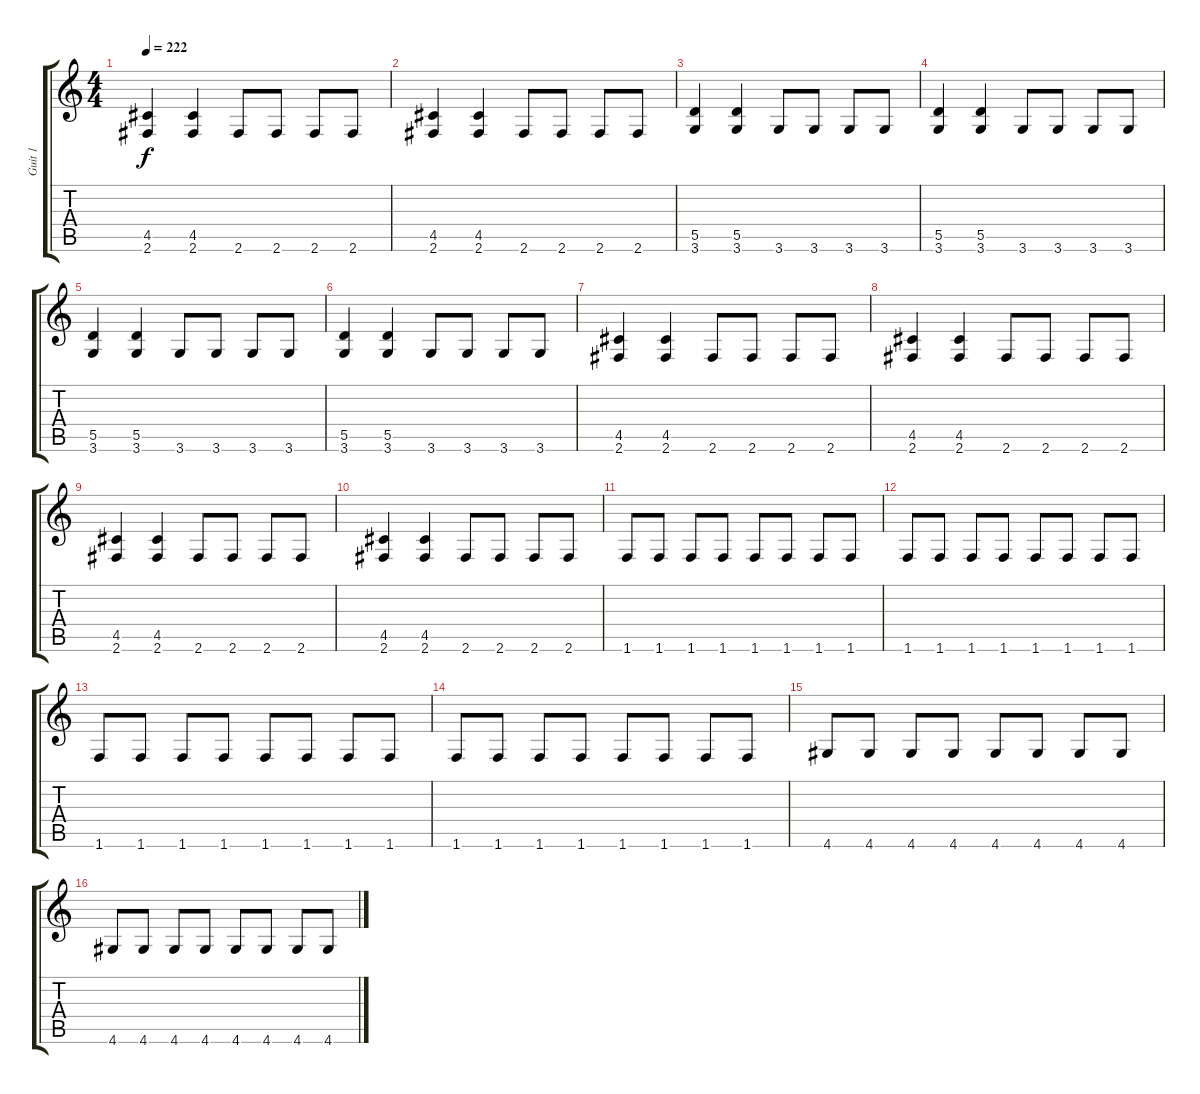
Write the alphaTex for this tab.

\track ("Guit 1" "Guit 1") {instrument overdrivenguitar}
\staff {score tabs}
\tuning (E4 B3 G3 D3 A2 E2) {hide}
\ts (4 4)
\tempo 222
\clef g2
\ks c
(4.5 2.6).4{dy f} (4.5 2.6).4 2.6.8 2.6.8 2.6.8 2.6.8 |
(4.5 2.6).4 (4.5 2.6).4 2.6.8 2.6.8 2.6.8 2.6.8 |
(5.5 3.6).4 (5.5 3.6).4 3.6.8 3.6.8 3.6.8 3.6.8 |
(5.5 3.6).4 (5.5 3.6).4 3.6.8 3.6.8 3.6.8 3.6.8 |
(5.5 3.6).4 (5.5 3.6).4 3.6.8 3.6.8 3.6.8 3.6.8 |
(5.5 3.6).4 (5.5 3.6).4 3.6.8 3.6.8 3.6.8 3.6.8 |
(4.5 2.6).4 (4.5 2.6).4 2.6.8 2.6.8 2.6.8 2.6.8 |
(4.5 2.6).4 (4.5 2.6).4 2.6.8 2.6.8 2.6.8 2.6.8 |
(4.5 2.6).4 (4.5 2.6).4 2.6.8 2.6.8 2.6.8 2.6.8 |
(4.5 2.6).4 (4.5 2.6).4 2.6.8 2.6.8 2.6.8 2.6.8 |
1.6.8 1.6.8 1.6.8 1.6.8 1.6.8 1.6.8 1.6.8 1.6.8 |
1.6.8 1.6.8 1.6.8 1.6.8 1.6.8 1.6.8 1.6.8 1.6.8 |
1.6.8 1.6.8 1.6.8 1.6.8 1.6.8 1.6.8 1.6.8 1.6.8 |
1.6.8 1.6.8 1.6.8 1.6.8 1.6.8 1.6.8 1.6.8 1.6.8 |
4.6.8 4.6.8 4.6.8 4.6.8 4.6.8 4.6.8 4.6.8 4.6.8 |
4.6.8 4.6.8 4.6.8 4.6.8 4.6.8 4.6.8 4.6.8 4.6.8
